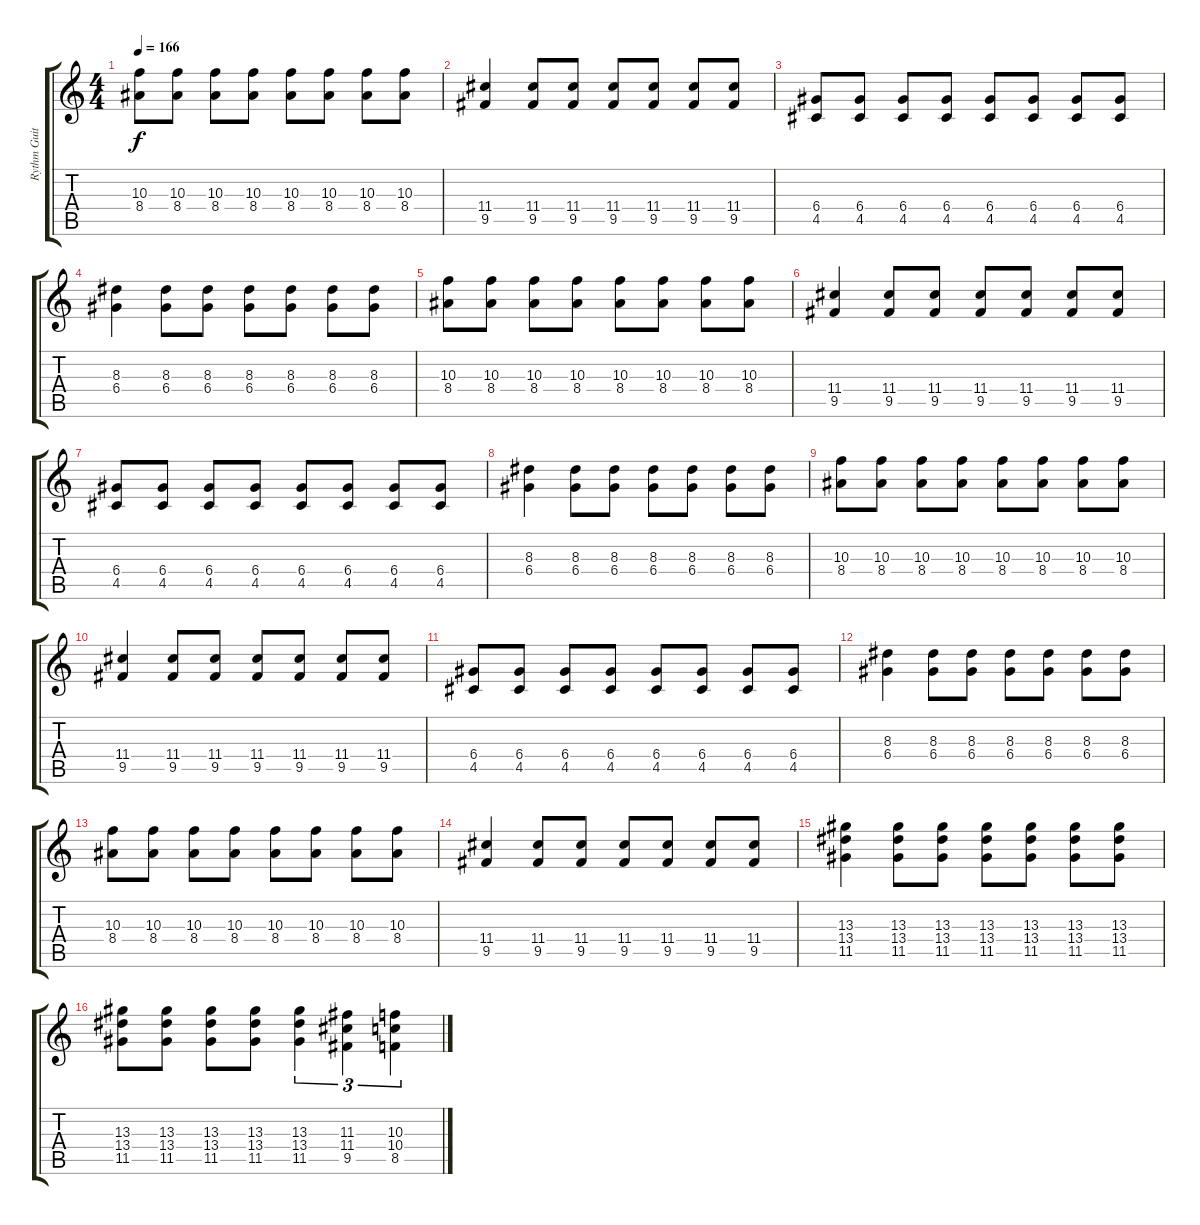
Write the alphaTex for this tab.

\track ("Rythm Guitar" "Rythm Guit") {instrument distortionguitar}
\staff {score tabs}
\tuning (E4 B3 G3 D3 A2 E2) {hide}
\ts (4 4)
\tempo 166
\clef g2
\ks c
(10.3 8.4).8{dy f} (10.3 8.4).8 (10.3 8.4).8 (10.3 8.4).8 (10.3 8.4).8 (10.3 8.4).8 (10.3 8.4).8 (10.3 8.4).8 |
(11.4 9.5).4 (11.4 9.5).8 (11.4 9.5).8 (11.4 9.5).8 (11.4 9.5).8 (11.4 9.5).8 (11.4 9.5).8 |
(6.4 4.5).8 (6.4 4.5).8 (6.4 4.5).8 (6.4 4.5).8 (6.4 4.5).8 (6.4 4.5).8 (6.4 4.5).8 (6.4 4.5).8 |
(8.3 6.4).4 (8.3 6.4).8 (8.3 6.4).8 (8.3 6.4).8 (8.3 6.4).8 (8.3 6.4).8 (8.3 6.4).8 |
(10.3 8.4).8 (10.3 8.4).8 (10.3 8.4).8 (10.3 8.4).8 (10.3 8.4).8 (10.3 8.4).8 (10.3 8.4).8 (10.3 8.4).8 |
(11.4 9.5).4 (11.4 9.5).8 (11.4 9.5).8 (11.4 9.5).8 (11.4 9.5).8 (11.4 9.5).8 (11.4 9.5).8 |
(6.4 4.5).8 (6.4 4.5).8 (6.4 4.5).8 (6.4 4.5).8 (6.4 4.5).8 (6.4 4.5).8 (6.4 4.5).8 (6.4 4.5).8 |
(8.3 6.4).4 (8.3 6.4).8 (8.3 6.4).8 (8.3 6.4).8 (8.3 6.4).8 (8.3 6.4).8 (8.3 6.4).8 |
(10.3 8.4).8 (10.3 8.4).8 (10.3 8.4).8 (10.3 8.4).8 (10.3 8.4).8 (10.3 8.4).8 (10.3 8.4).8 (10.3 8.4).8 |
(11.4 9.5).4 (11.4 9.5).8 (11.4 9.5).8 (11.4 9.5).8 (11.4 9.5).8 (11.4 9.5).8 (11.4 9.5).8 |
(6.4 4.5).8 (6.4 4.5).8 (6.4 4.5).8 (6.4 4.5).8 (6.4 4.5).8 (6.4 4.5).8 (6.4 4.5).8 (6.4 4.5).8 |
(8.3 6.4).4 (8.3 6.4).8 (8.3 6.4).8 (8.3 6.4).8 (8.3 6.4).8 (8.3 6.4).8 (8.3 6.4).8 |
(10.3 8.4).8 (10.3 8.4).8 (10.3 8.4).8 (10.3 8.4).8 (10.3 8.4).8 (10.3 8.4).8 (10.3 8.4).8 (10.3 8.4).8 |
(11.4 9.5).4 (11.4 9.5).8 (11.4 9.5).8 (11.4 9.5).8 (11.4 9.5).8 (11.4 9.5).8 (11.4 9.5).8 |
(13.3 13.4 11.5).4 (13.3 13.4 11.5).8 (13.3 13.4 11.5).8 (13.3 13.4 11.5).8 (13.3 13.4 11.5).8 (13.3 13.4 11.5).8 (13.3 13.4 11.5).8 |
(13.3 13.4 11.5).8 (13.3 13.4 11.5).8 (13.3 13.4 11.5).8 (13.3 13.4 11.5).8 (13.3 13.4 11.5).4{tu (3 2)} (11.3 11.4 9.5).4{tu (3 2)} (10.3 10.4 8.5).4{tu (3 2)}
